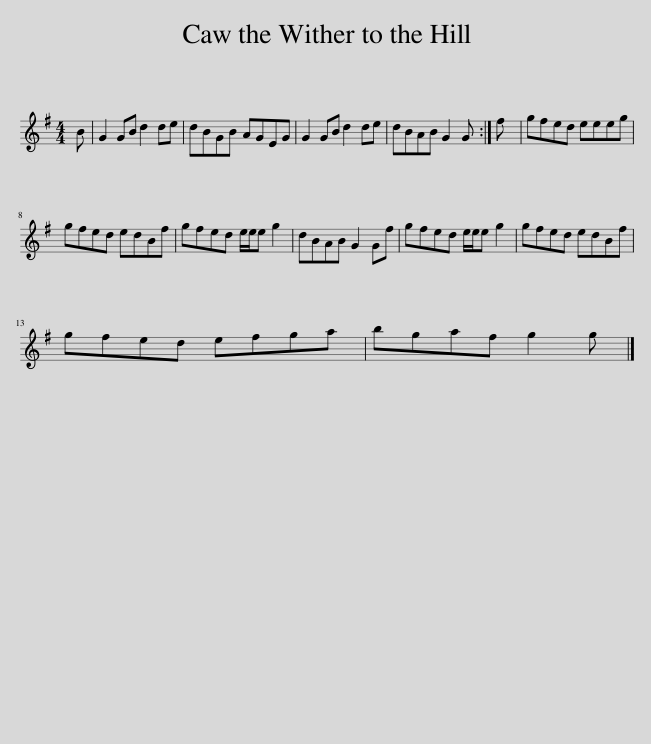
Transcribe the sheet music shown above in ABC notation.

X:1
L:1/8
M:4/4
I:linebreak $
K:G
V:1 treble
V:1
 B | G2 GB d2 de | dBGB AGEG | G2 GB d2 de | dBAB G2 G :| %5
 f | gfed eeeg |$ gfed edBf | gfed e/e/e g2 | dBAB G2 Gf | %10
 gfed e/e/e g2 | gfed edBf |$ gfed efga | bgaf g2 g |] %14
